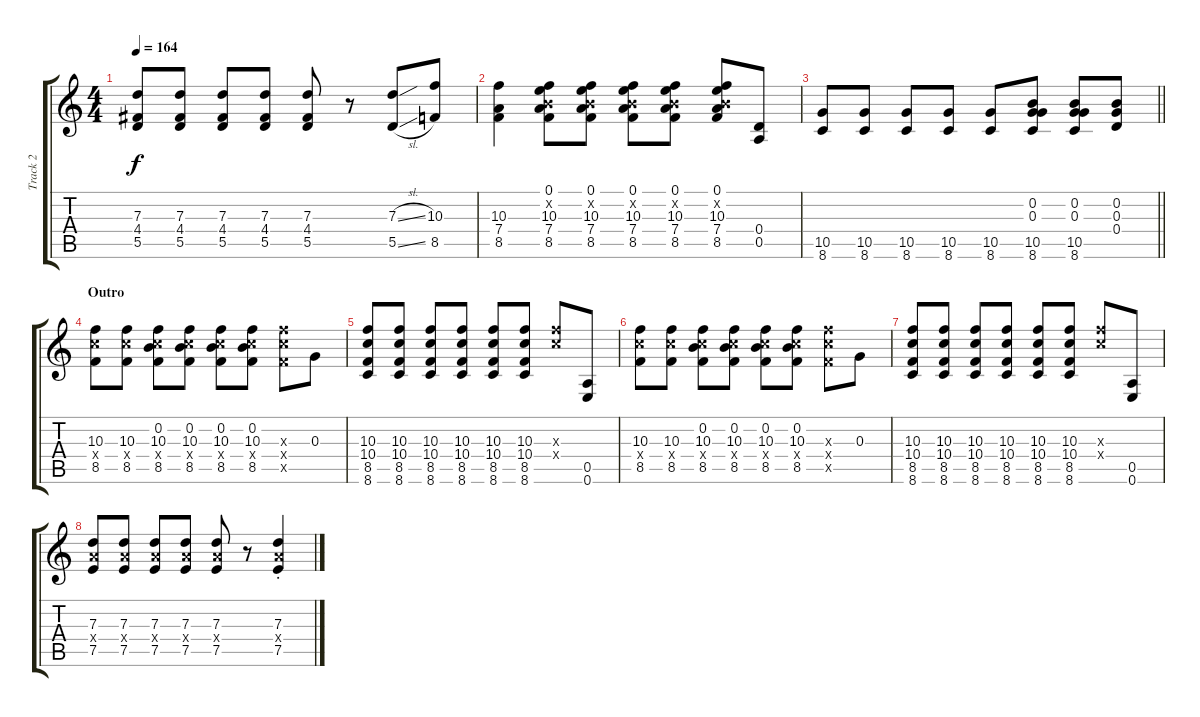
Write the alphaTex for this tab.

\track ("Track 2" "Track 2") {instrument electricguitarclean}
\staff {score tabs}
\tuning (E4 B3 G3 D3 A2 E2) {hide}
\ts (4 4)
\tempo 164
\clef g2
\ks c
(7.3 4.4 5.5).8{dy f} (7.3 4.4 5.5).8 (7.3 4.4 5.5).8 (7.3 4.4 5.5).8 (7.3 4.4 5.5).8 r.8 (7.3{sl} 5.5{sl}).8 (10.3 8.5).8 |
(10.3 7.4 8.5).4 (0.1 0.2{x} 10.3 7.4 8.5).8 (0.1 0.2{x} 10.3 7.4 8.5).8 (0.1 0.2{x} 10.3 7.4 8.5).8 (0.1 0.2{x} 10.3 7.4 8.5).8 (0.1 0.2{x} 10.3 7.4 8.5).8 (0.4 0.5).8 |
\barLineRight lightlight
(10.5 8.6).8 (10.5 8.6).8 (10.5 8.6).8 (10.5 8.6).8 (10.5 8.6).8 (0.2 0.3 10.5 8.6).8 (0.2 0.3 10.5 8.6).8 (0.2 0.3 0.4).8 |
\section ("" "Outro")
(10.3 10.4{x} 8.5).8 (10.3 10.4{x} 8.5).8 (0.2 10.3 10.4{x} 8.5).8 (0.2 10.3 10.4{x} 8.5).8 (0.2 10.3 10.4{x} 8.5).8 (0.2 10.3 10.4{x} 8.5).8 (10.3{x} 10.4{x} 8.5{x}).8 0.3.8 |
(10.3 10.4 8.5 8.6).8 (10.3 10.4 8.5 8.6).8 (10.3 10.4 8.5 8.6).8 (10.3 10.4 8.5 8.6).8 (10.3 10.4 8.5 8.6).8 (10.3 10.4 8.5 8.6).8 (10.3{x} 10.4{x}).8 (0.5 0.6).8 |
(10.3 10.4{x} 8.5).8 (10.3 10.4{x} 8.5).8 (0.2 10.3 10.4{x} 8.5).8 (0.2 10.3 10.4{x} 8.5).8 (0.2 10.3 10.4{x} 8.5).8 (0.2 10.3 10.4{x} 8.5).8 (10.3{x} 10.4{x} 8.5{x}).8 0.3.8 |
(10.3 10.4 8.5 8.6).8 (10.3 10.4 8.5 8.6).8 (10.3 10.4 8.5 8.6).8 (10.3 10.4 8.5 8.6).8 (10.3 10.4 8.5 8.6).8 (10.3 10.4 8.5 8.6).8 (10.3{x} 10.4{x}).8 (0.5 0.6).8 |
(7.3 7.4{x} 7.5).8 (7.3 7.4{x} 7.5).8 (7.3 7.4{x} 7.5).8 (7.3 7.4{x} 7.5).8 (7.3 7.4{x} 7.5).8 r.8 (7.3 7.4{x} 7.5{st}).4
